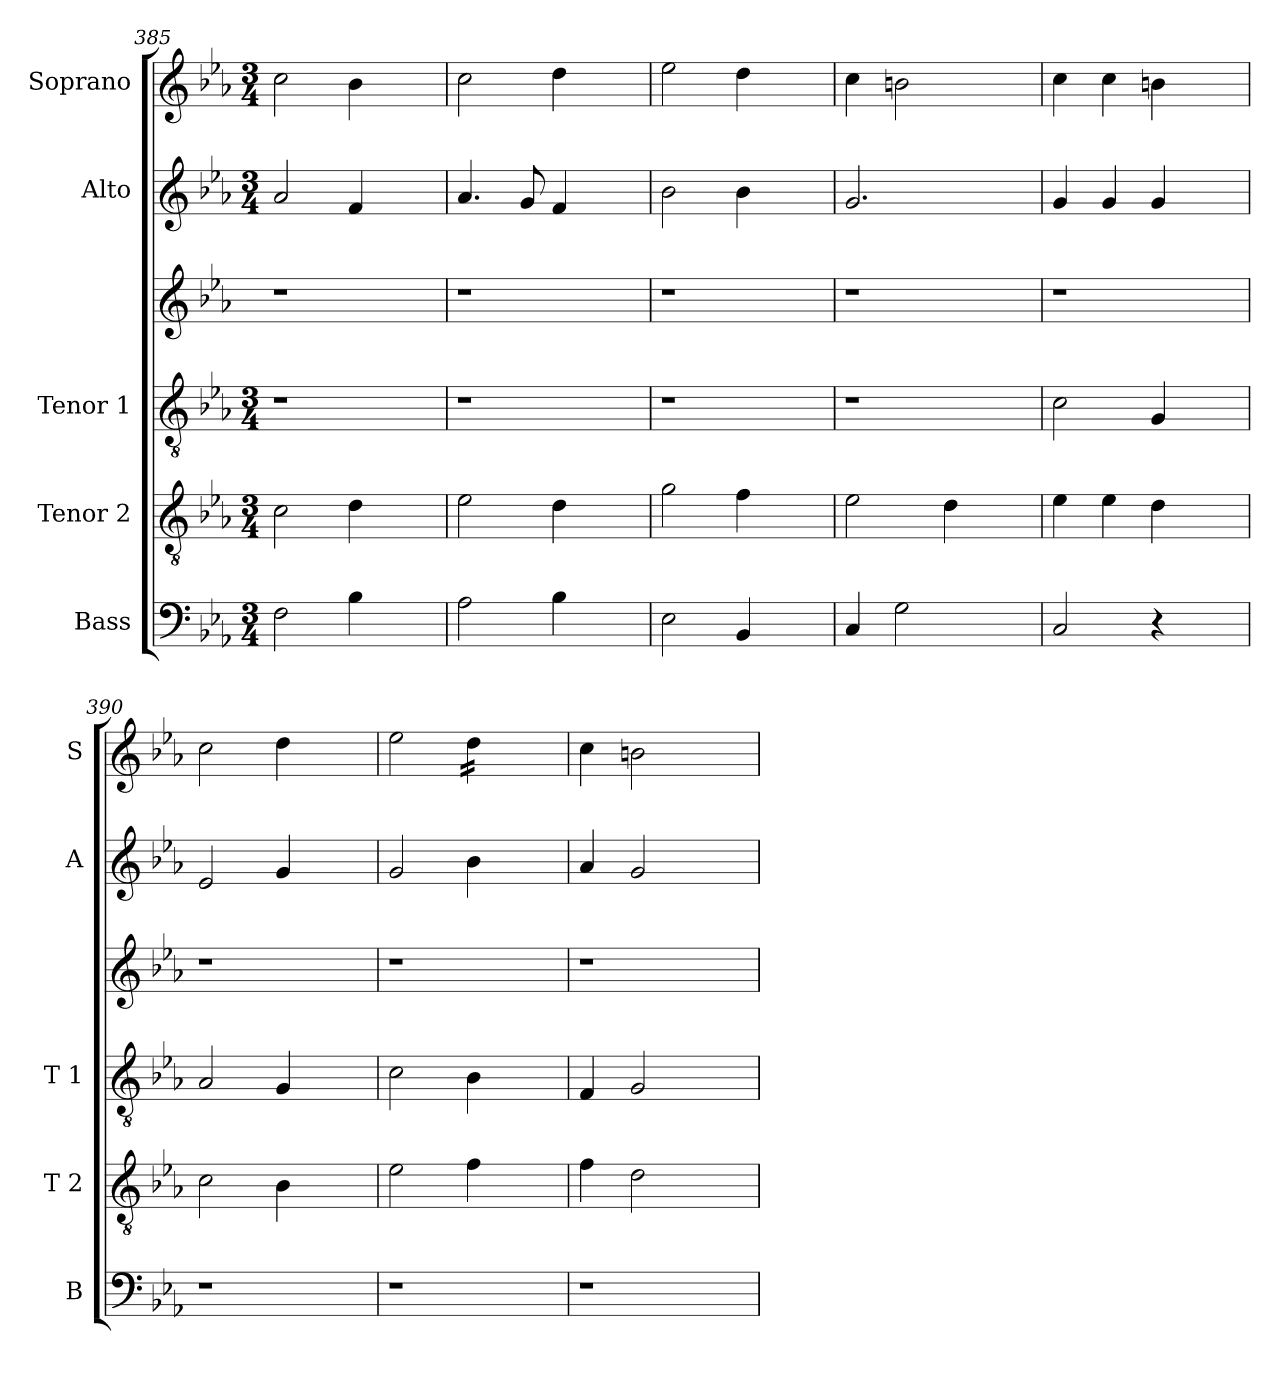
**kern	**kern	**kern	**kern	**kern	**kern
*part6	*part5	*part4	*part3	*part2	*part1
*staff6	*staff5	*staff4	*staff3	*staff2	*staff1
*I"Bass	*I"Tenor 2	*I"Tenor 1	*	*I"Alto	*I"Soprano
*I'B	*I'T 2	*I'T 1	*	*I'A	*I'S
!!LO:LB:g=z
*clefF4	*clefGv2	*clefGv2	*clefG2	*clefG2	*clefG2
*k[b-e-a-]	*k[b-e-a-]	*k[b-e-a-]	*k[b-e-a-]	*k[b-e-a-]	*k[b-e-a-]
*E-:	*E-:	*E-:	*E-:	*E-:	*E-:
*M3/4	*M3/4	*M3/4	*	*M3/4	*M3/4
=385	=385	=385	=385	=385	=385
!	!	!LO:N:vis=1	!	!	!
2F\	2c\	2.r	1r	2a-/	2cc\
4B-\	4d\	.	.	4f/	4b-\
4ryy	4ryy	4ryy	.	4ryy	4ryy
=386	=386	=386	=386	=386	=386
!	!	!LO:N:vis=1	!	!	!
2A-\	2e-\	2.r	1r	4.a-/	2cc\
.	.	.	.	8g/	.
4B-\	4d\	.	.	4f/	4dd\
4ryy	4ryy	4ryy	.	4ryy	4ryy
=387	=387	=387	=387	=387	=387
!	!	!LO:N:vis=1	!	!	!
2E-\	2g\	2.r	1r	2b-\	2ee-\
4BB-/	4f\	.	.	4b-\	4dd\
4ryy	4ryy	4ryy	.	4ryy	4ryy
=388	=388	=388	=388	=388	=388
!	!	!LO:N:vis=1	!	!	!
4C/	2e-\	2.r	1r	2.g/	4cc\
2G\	.	.	.	.	2bn\
.	4d\	.	.	.	.
4ryy	4ryy	4ryy	.	4ryy	4ryy
=389	=389	=389	=389	=389	=389
2C/	4e-\	2c\	1r	4g/	4cc\
.	4e-\	.	.	4g/	4cc\
4r	4d\	4G/	.	4g/	4bn\
4ryy	4ryy	4ryy	.	4ryy	4ryy
=390	=390	=390	=390	=390	=390
!LO:N:vis=1	!	!	!	!	!
2.r	2c\	2A-/	1r	2e-/	2cc\
.	4B-\	4G/	.	4g/	4dd\
4ryy	4ryy	4ryy	.	4ryy	4ryy
=391	=391	=391	=391	=391	=391
!LO:N:vis=1	!	!	!	!	!
2.r	2e-\	2c\	1r	2g/	2ee-\
*	*	*	*	*	*tremolo
.	4f\	4B-\	.	4b-\	16dd\LL
.	.	.	.	.	16dd\
.	.	.	.	.	16dd\
.	.	.	.	.	16dd\JJ
*	*	*	*	*	*Xtremolo
4ryy	4ryy	4ryy	.	4ryy	4ryy
!!LO:LB:g=z
=392	=392	=392	=392	=392	=392
!LO:N:vis=1	!	!	!	!	!
2.r	4f\	4F/	1r	4a-/	4cc\
.	2d\	2G/	.	2g/	2bn\
4ryy	4ryy	4ryy	.	4ryy	4ryy
=	=	=	=	=	=
*-	*-	*-	*-	*-	*-
